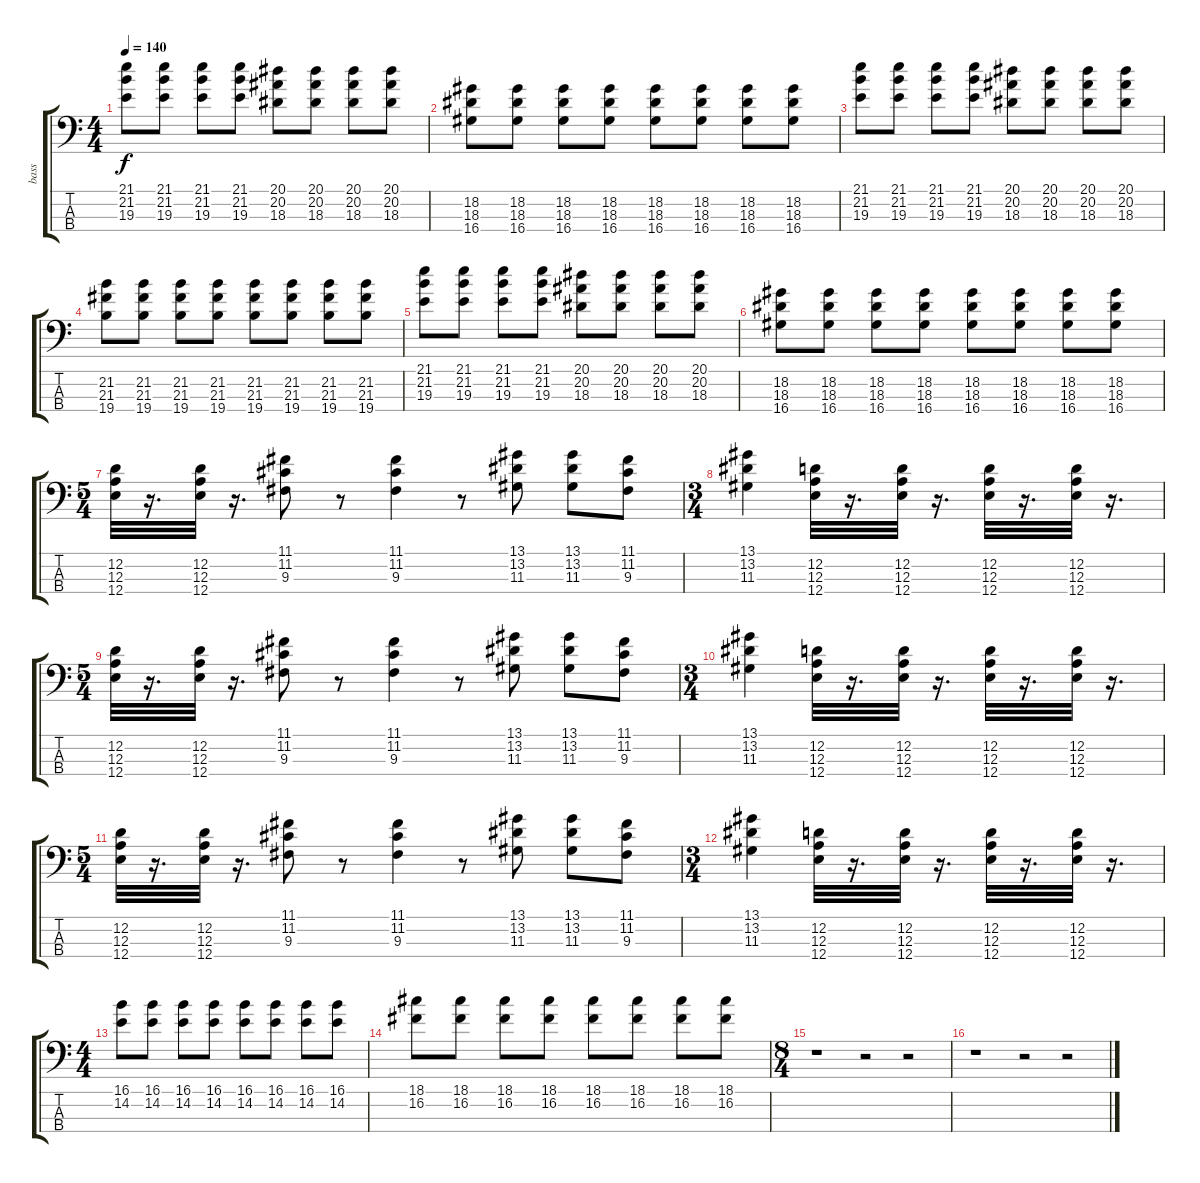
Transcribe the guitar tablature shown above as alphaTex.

\track ("bass" "bass") {instrument electricbassfinger}
\staff {score tabs}
\tuning (G2 D2 A1 E1) {hide}
\ts (4 4)
\tempo 140
\clef f4
\ks c
(21.1 21.2 19.3).8{dy f} (21.1 21.2 19.3).8 (21.1 21.2 19.3).8 (21.1 21.2 19.3).8 (20.1 20.2 18.3).8 (20.1 20.2 18.3).8 (20.1 20.2 18.3).8 (20.1 20.2 18.3).8 |
(18.2 18.3 16.4).8 (18.2 18.3 16.4).8 (18.2 18.3 16.4).8 (18.2 18.3 16.4).8 (18.2 18.3 16.4).8 (18.2 18.3 16.4).8 (18.2 18.3 16.4).8 (18.2 18.3 16.4).8 |
(21.1 21.2 19.3).8 (21.1 21.2 19.3).8 (21.1 21.2 19.3).8 (21.1 21.2 19.3).8 (20.1 20.2 18.3).8 (20.1 20.2 18.3).8 (20.1 20.2 18.3).8 (20.1 20.2 18.3).8 |
(21.2 21.3 19.4).8 (21.2 21.3 19.4).8 (21.2 21.3 19.4).8 (21.2 21.3 19.4).8 (21.2 21.3 19.4).8 (21.2 21.3 19.4).8 (21.2 21.3 19.4).8 (21.2 21.3 19.4).8 |
(21.1 21.2 19.3).8 (21.1 21.2 19.3).8 (21.1 21.2 19.3).8 (21.1 21.2 19.3).8 (20.1 20.2 18.3).8 (20.1 20.2 18.3).8 (20.1 20.2 18.3).8 (20.1 20.2 18.3).8 |
(18.2 18.3 16.4).8 (18.2 18.3 16.4).8 (18.2 18.3 16.4).8 (18.2 18.3 16.4).8 (18.2 18.3 16.4).8 (18.2 18.3 16.4).8 (18.2 18.3 16.4).8 (18.2 18.3 16.4).8 |
\ts (5 4)
(12.2 12.3 12.4).32 r.16{d} (12.2 12.3 12.4).32 r.16{d} (11.1 11.2 9.3).8 r.8 (11.1 11.2 9.3).4 r.8 (13.1 13.2 11.3).8 (13.1 13.2 11.3).8 (11.1 11.2 9.3).8 |
\ts (3 4)
(13.1 13.2 11.3).4 (12.2 12.3 12.4).32 r.16{d} (12.2 12.3 12.4).32 r.16{d} (12.2 12.3 12.4).32 r.16{d} (12.2 12.3 12.4).32 r.16{d} |
\ts (5 4)
(12.2 12.3 12.4).32 r.16{d} (12.2 12.3 12.4).32 r.16{d} (11.1 11.2 9.3).8 r.8 (11.1 11.2 9.3).4 r.8 (13.1 13.2 11.3).8 (13.1 13.2 11.3).8 (11.1 11.2 9.3).8 |
\ts (3 4)
(13.1 13.2 11.3).4 (12.2 12.3 12.4).32 r.16{d} (12.2 12.3 12.4).32 r.16{d} (12.2 12.3 12.4).32 r.16{d} (12.2 12.3 12.4).32 r.16{d} |
\ts (5 4)
(12.2 12.3 12.4).32 r.16{d} (12.2 12.3 12.4).32 r.16{d} (11.1 11.2 9.3).8 r.8 (11.1 11.2 9.3).4 r.8 (13.1 13.2 11.3).8 (13.1 13.2 11.3).8 (11.1 11.2 9.3).8 |
\ts (3 4)
(13.1 13.2 11.3).4 (12.2 12.3 12.4).32 r.16{d} (12.2 12.3 12.4).32 r.16{d} (12.2 12.3 12.4).32 r.16{d} (12.2 12.3 12.4).32 r.16{d} |
\ts (4 4)
(16.1 14.2).8 (16.1 14.2).8 (16.1 14.2).8 (16.1 14.2).8 (16.1 14.2).8 (16.1 14.2).8 (16.1 14.2).8 (16.1 14.2).8 |
(18.1 16.2).8 (18.1 16.2).8 (18.1 16.2).8 (18.1 16.2).8 (18.1 16.2).8 (18.1 16.2).8 (18.1 16.2).8 (18.1 16.2).8 |
\ts (8 4)
r.1 r.2 r.2 |
r.1 r.2 r.2
